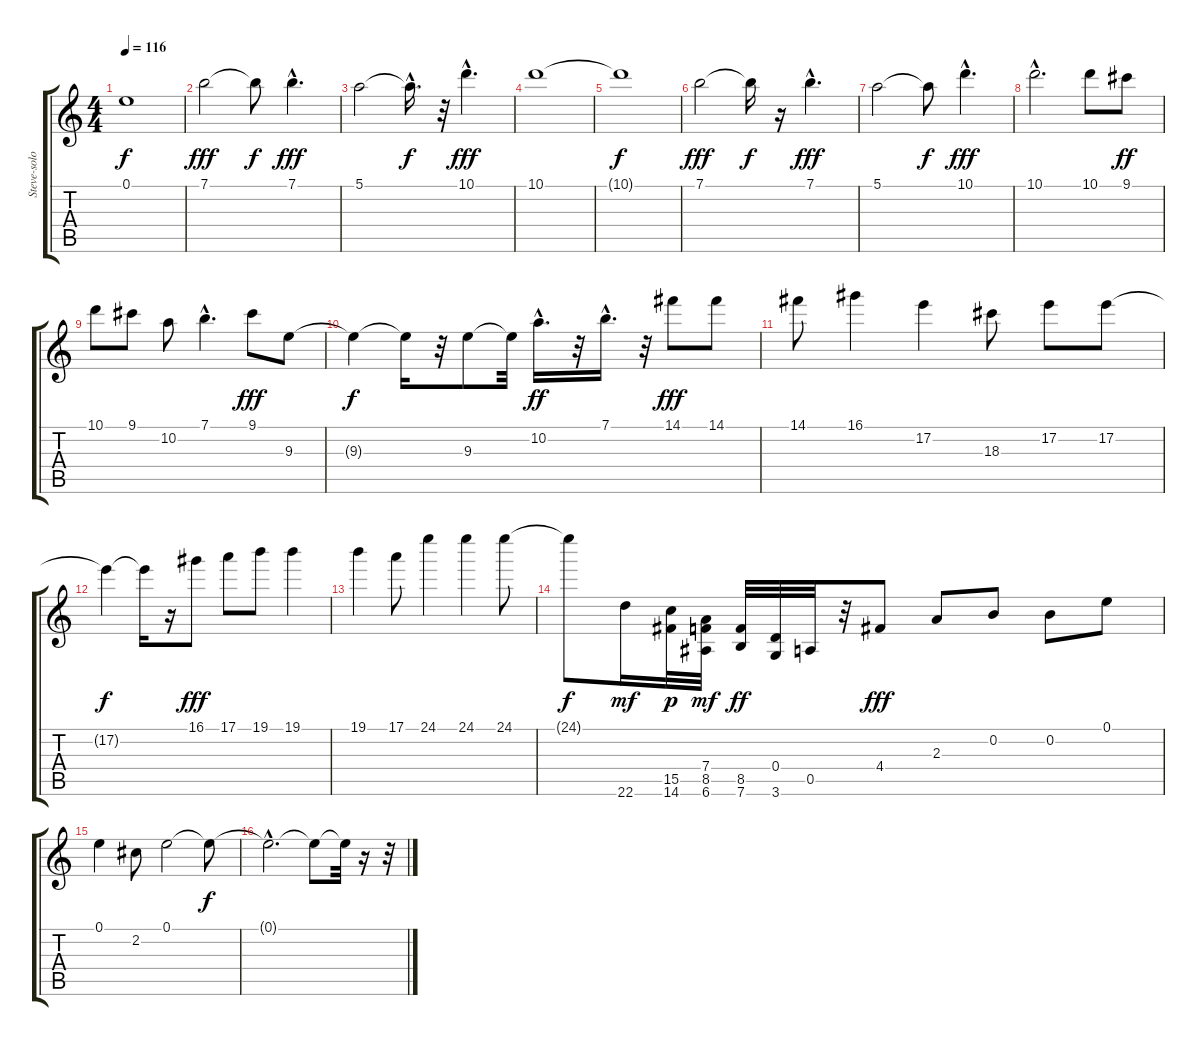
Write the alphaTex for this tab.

\track ("Steve-solo" "Steve-solo") {instrument overdrivenguitar}
\staff {score tabs}
\tuning (E4 B3 G3 D3 A2 E2) {hide}
\ts (4 4)
\tempo 116
\clef g2
\ks c
0.1{t}.1{dy f} |
7.1.2{dy fff} 7.1{t}.8{dy f} 7.1{hac}.4{d dy fff} |
5.1.2 5.1{hac t}.16{d dy f} r.32 10.1{hac}.4{d dy fff} |
10.1.1 |
10.1{t}.1{dy f} |
7.1.2{dy fff} 7.1{t}.16{dy f} r.16 7.1{hac}.4{d dy fff} |
5.1.2 5.1{t}.8{dy f} 10.1{hac}.4{d dy fff} |
10.1{hac}.2{d} 10.1.8 9.1.8{dy ff} |
10.1.8 9.1.8 10.2.8 7.1{hac}.4{d} 9.1.8{dy fff} 9.3.8 |
9.3{t}.4{dy f} 9.3{t}.16 r.32 9.3.8 9.3{t}.32 10.2{hac}.16{d dy ff} r.32 7.1{hac}.16{d} r.32 14.1.8{dy fff} 14.1.8 |
14.1.8 16.1.4 17.2.4 18.3.8 17.2.8 17.2.8 |
17.2{t}.4{dy f} 17.2{t}.16 r.16 16.1.8{dy fff} 17.1.8 19.1.8 19.1.4 |
19.1.4 17.1.8 24.1.4 24.1.4 24.1.8 |
24.1{t}.8{dy f} 22.6.16{dy mf} (15.5 14.6).32{dy p} (7.4 8.5 6.6).32{dy mf} (8.5 7.6).32{dy ff} (0.4 3.6).32 0.5.32 r.32 4.4.8{dy fff} 2.3.8 0.2.8 0.2.8 0.1.8 |
0.1.4 2.2.8 0.1.2 0.1{t}.8{dy f} |
0.1{hac t}.2{d} 0.1{t}.8 0.1{t}.32 r.16 r.32
